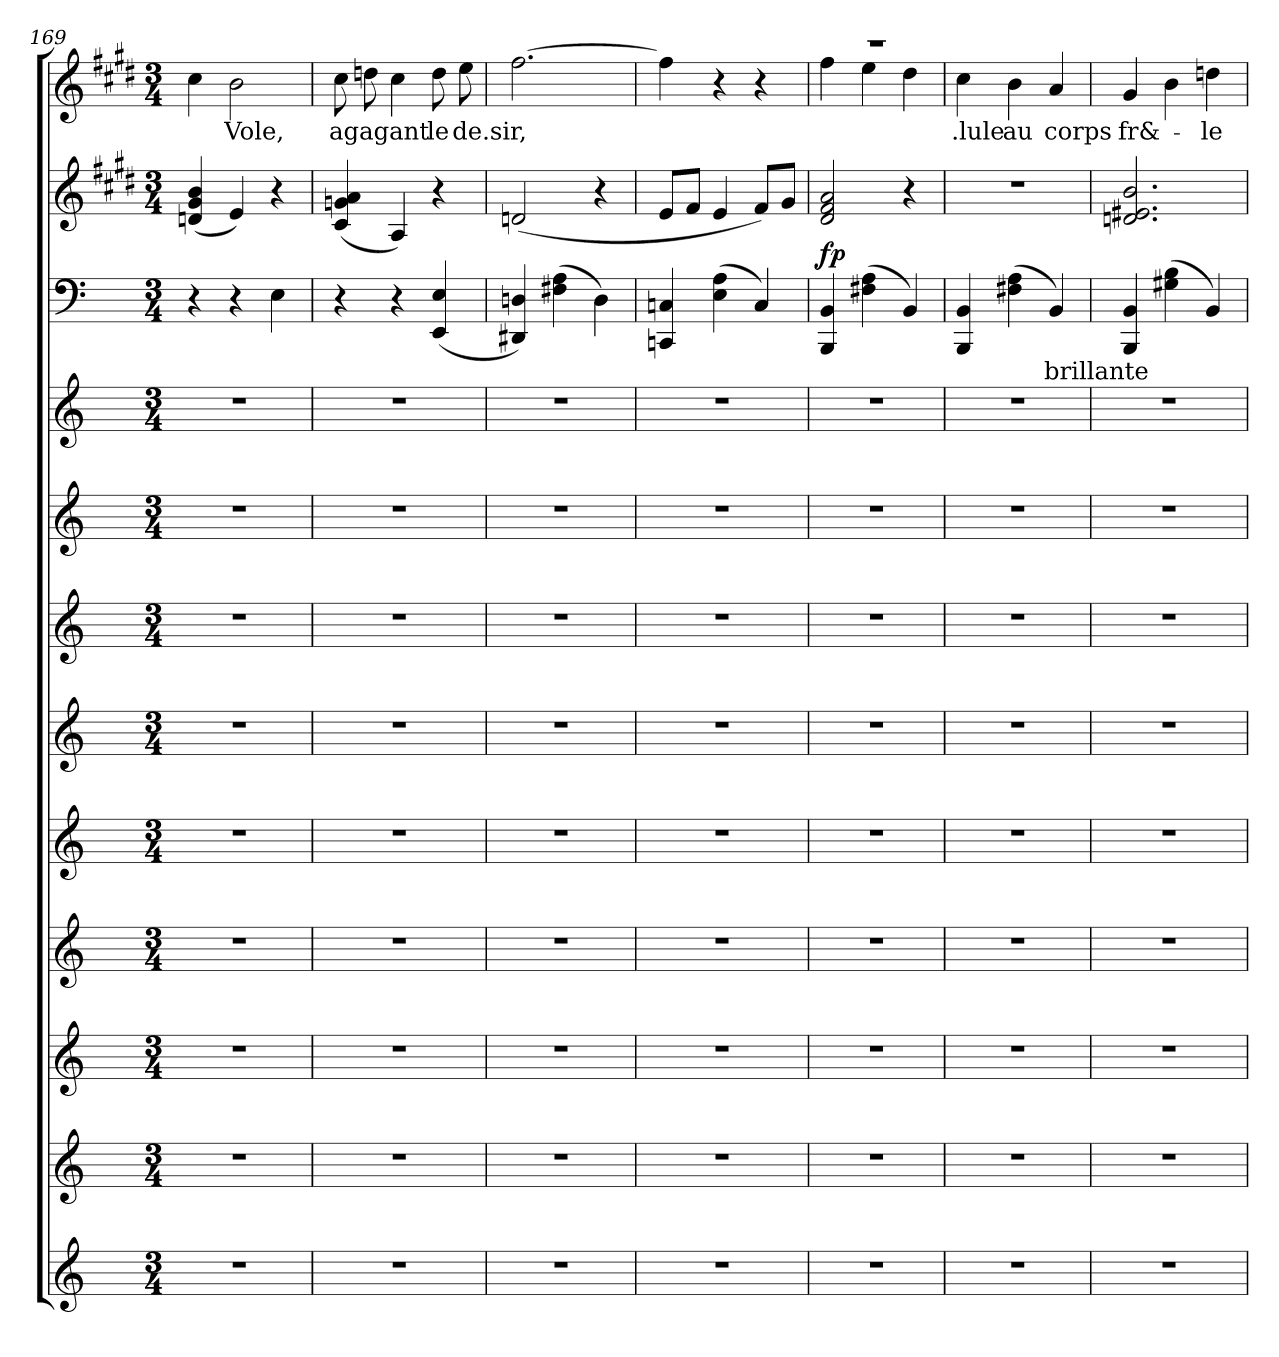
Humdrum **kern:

**kern	**kern	**kern	**kern	**kern	**kern	**kern	**kern	**kern	**kern	**text	**dynam	**kern	**kern	**text
*part12	*part11	*part10	*part9	*part8	*part7	*part6	*part5	*part4	*part3	*part3	*part3	*part2	*part1	*part1
*staff12	*staff11	*staff10	*staff9	*staff8	*staff7	*staff6	*staff5	*staff4	*staff3	*staff3	*staff3	*staff2	*staff1	*staff1
*clefG2	*clefG2	*clefG2	*clefG2	*clefG2	*clefG2	*clefG2	*clefG2	*clefG2	*clefF4	*	*	*clefG2	*clefG2	*
*k[]	*k[]	*k[]	*k[]	*k[]	*k[]	*k[]	*k[]	*k[]	*k[]	*	*	*k[f#c#g#d#]	*k[f#c#g#d#]	*
*C:	*C:	*C:	*C:	*C:	*C:	*C:	*C:	*C:	*C:	*	*	*E:	*E:	*
*M3/4	*M3/4	*M3/4	*M3/4	*M3/4	*M3/4	*M3/4	*M3/4	*M3/4	*M3/4	*	*	*M3/4	*M3/4	*
=169	=169	=169	=169	=169	=169	=169	=169	=169	=169	=169	=169	=169	=169	=169
2.r	2.r	2.r	2.r	2.r	2.r	2.r	2.r	2.r	4r	.	.	(4dn/ 4g#/ 4b/	4cc#\	.
.	.	.	.	.	.	.	.	.	4r	.	.	4e/)	2b\	Vole,
.	.	.	.	.	.	.	.	.	4E\	.	.	4r	.	.
=170	=170	=170	=170	=170	=170	=170	=170	=170	=170	=170	=170	=170	=170	=170
2.r	2.r	2.r	2.r	2.r	2.r	2.r	2.r	2.r	4r	.	.	(4c#/ 4gn/ 4a/	8cc#\	agagant
.	.	.	.	.	.	.	.	.	.	.	.	.	8ddn\	.
.	.	.	.	.	.	.	.	.	4r	.	.	4A/)	4cc#\	.
.	.	.	.	.	.	.	.	.	(4EE/ 4E/	.	.	4r	8dd\	le
.	.	.	.	.	.	.	.	.	.	.	.	.	8ee\	de.sir,
=171	=171	=171	=171	=171	=171	=171	=171	=171	=171	=171	=171	=171	=171	=171
2.r	2.r	2.r	2.r	2.r	2.r	2.r	2.r	2.r	4DD#/ 4Dn/)	.	.	(2dn/	[2.ff#\	.
.	.	.	.	.	.	.	.	.	(4F#\ 4A\	.	.	.	.	.
.	.	.	.	.	.	.	.	.	4D\)	.	.	4r	.	.
=172	=172	=172	=172	=172	=172	=172	=172	=172	=172	=172	=172	=172	=172	=172
2.r	2.r	2.r	2.r	2.r	2.r	2.r	2.r	2.r	4CCn/ 4Cn/	.	.	8e/L	4ff#\]	.
.	.	.	.	.	.	.	.	.	.	.	.	8f#/J	.	.
.	.	.	.	.	.	.	.	.	(4E\ 4A\	.	.	4e/	4r	.
.	.	.	.	.	.	.	.	.	4C/)	.	.	8f#/L)	4r	.
.	.	.	.	.	.	.	.	.	.	.	.	8g#/J	.	.
=173	=173	=173	=173	=173	=173	=173	=173	=173	=173	=173	=173	=173	=173	=173
*	*	*	*	*	*	*	*	*	*	*	*	*	*^	*
2.r	2.r	2.r	2.r	2.r	2.r	2.r	2.r	2.r	4BBB/ 4BB/	.	fp	2d#/ 2f#/ 2a/	2.r	4ff#\	.
.	.	.	.	.	.	.	.	.	(4F#\ 4A\	.	.	.	.	4ee\	.
.	.	.	.	.	.	.	.	.	4BB/)	.	.	4r	.	4dd#\	.
*	*	*	*	*	*	*	*	*	*	*	*	*	*v	*v	*
=174	=174	=174	=174	=174	=174	=174	=174	=174	=174	=174	=174	=174	=174	=174
2.r	2.r	2.r	2.r	2.r	2.r	2.r	2.r	2.r	4BBB/ 4BB/	.	.	2.r	4cc#\	.lule
.	.	.	.	.	.	.	.	.	(4F#\ 4A\	.	.	.	4b\	au
.	.	.	.	.	.	.	.	.	4BB/)	brillante	.	.	4a/	corps
=175	=175	=175	=175	=175	=175	=175	=175	=175	=175	=175	=175	=175	=175	=175
2.r	2.r	2.r	2.r	2.r	2.r	2.r	2.r	2.r	4BBB/ 4BB/	.	.	2.dn/ 2.e#X/ 2.b/	4g#/	fr&-
.	.	.	.	.	.	.	.	.	(4G#\ 4B\	.	.	.	4b\	.
.	.	.	.	.	.	.	.	.	4BB/)	.	.	.	4ddn\	le
=	=	=	=	=	=	=	=	=	=	=	=	=	=	=
*-	*-	*-	*-	*-	*-	*-	*-	*-	*-	*-	*-	*-	*-	*-
